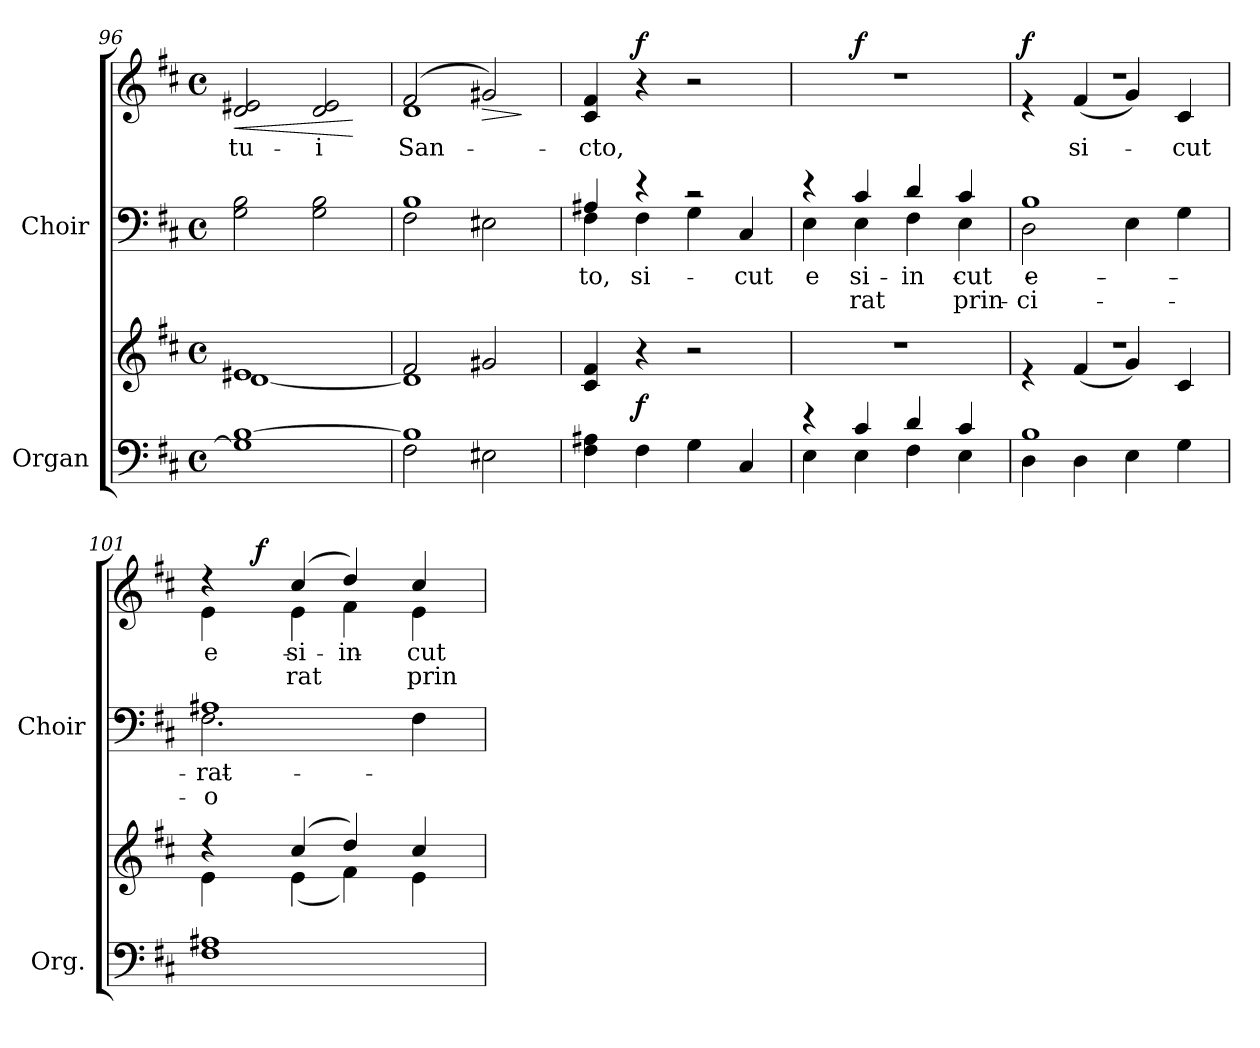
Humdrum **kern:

**kern	**kern	**dynam	**kern	**text	**text	**kern	**text	**text	**dynam
*part2	*part2	*part2	*part1	*part1	*part1	*part1	*part1	*part1	*part1
*staff4	*staff3	*staff3/4	*staff2	*staff2	*staff2	*staff1	*staff1	*staff1	*staff1/2
*I"Organ	*	*	*I"Choir	*	*	*	*	*	*
*I'Org.	*	*	*I'Choir	*	*	*	*	*	*
*clefF4	*clefG2	*	*clefF4	*	*	*clefG2	*	*	*
*k[f#c#]	*k[f#c#]	*	*k[f#c#]	*	*	*k[f#c#]	*	*	*
*D:	*D:	*	*D:	*	*	*D:	*	*	*
*M4/4	*M4/4	*	*M4/4	*	*	*M4/4	*	*	*
*met(c)	*met(c)	*	*met(c)	*	*	*met(c)	*	*	*
=96	=96	=96	=96	=96	=96	=96	=96	=96	=96
*	*^	*	*	*	*	*	*	*	*
!	!	!	!	!	!	!	!	!LO:LY:b:color=#000000	!	!LO:HP:b
1Gi] [1Bi	1e#Xi	[1di	.	2Gi\ 2Bi	.	.	2di/ 2e#Xi	-tu-	.	<
!	!	!	!	!	!	!	!	!LO:LY:b:color=#000000	!	!
.	.	.	.	2Gi\ 2Bi	.	.	2di/ 2e#i	-i	.	.
*	*v	*v	*	*	*	*	*	*	*	*
.	.	.	.	.	.	.	.	.	[
=97	=97	=97	=97	=97	=97	=97	=97	=97	=97
*^	*^	*	*^	*	*	*	*	*	*
!	!	!	!	!	!	!	!	!	!	!LO:LY:b:color=#000000	!	!
*	*	*	*	*	*	*	*	*	*^	*	*	*
1Bi]	2F#i\	2f#i/	1di]	.	1Bi	2F#i\	.	.	(2f#i/	1di	San-	.	.
!	!	!	!	!	!	!	!	!	!	!	!	!	!LO:HP:b
.	2E#Xi\	2g#Xi/	.	.	.	2E#Xi\	.	.	2g#Xi/)	.	.	.	>
*v	*v	*	*	*	*v	*v	*	*	*v	*v	*	*	*
*	*v	*v	*	*	*	*	*	*	*	*
.	.	.	.	.	.	.	.	.	]
!!LO:LB:g=z
=98	=98	=98	=98	=98	=98	=98	=98	=98	=98
!	!	!	!	!LO:LY:b:color=#000000	!	!	!	!	!
*	*	*	*^	*	*	*	*	*	*
!	!	!	!	!	!	!	!	!LO:LY:b:color=#000000	!	!
4F#i\ 4A#Xi	4c#i/ 4f#i	.	4A#Xi/	4F#i\	to,	.	4c#i/ 4f#i	-cto,	.	.
!	!	!	!	!	!LO:LY:b:color=#000000	!	!	!	!	!
4F#i\	4r	f	4r	4F#i\	si-	.	4r	.	.	f
4Gi\	2r	.	2r	4Gi\	.	.	2r	.	.	.
!	!	!	!	!	!LO:LY:b:color=#000000	!	!	!	!	!
4C#i/	.	.	.	4C#i/	-cut	.	.	.	.	.
=99	=99	=99	=99	=99	=99	=99	=99	=99	=99	=99
*^	*	*	*	*	*	*	*	*	*	*
!	!	!	!	!	!	!LO:LY:b:color=#000000	!	!	!	!	!
4r	4Ei\	1r	.	4r	4Ei\	e-	.	1r	.	.	.
!	!	!	!	!	!	!LO:LY:a:color=#000000	!LO:LY:b:color=#000000	!	!	!	!
4c#i/	4Ei\	.	.	4c#i/	4Ei\	si-	-rat	.	.	.	f
!	!	!	!	!	!	!LO:LY:b:color=#000000	!	!	!	!	!
4di/	4F#i\	.	.	4di/	4F#i\	in	.	.	.	.	.
!	!	!	!	!	!	!LO:LY:a:color=#000000	!LO:LY:b:color=#000000	!	!	!	!
4c#i/	4Ei\	.	.	4c#i/	4Ei\	-cut	prin-	.	.	.	.
=100	=100	=100	=100	=100	=100	=100	=100	=100	=100	=100	=100
*	*	*^	*	*	*	*	*	*	*	*	*
!	!	!	!	!	!	!	!LO:LY:a:color=#000000	!LO:LY:b:color=#000000	!	!	!	!
*	*	*	*	*	*	*	*	*	*^	*	*	*
1Bi	4Di\	1r	4r	.	1Bi	2Di\	e-	-ci-	1r	4r	.	.	f
!	!	!	!	!	!	!	!	!	!	!	!LO:LY:b:color=#000000	!	!
.	4Di\	.	(4f#i/	.	.	.	.	.	.	(4f#i/	si-	.	.
.	4Ei\	.	4gi/)	.	.	4Ei\	.	.	.	4gi/)	.	.	.
!	!	!	!	!	!	!	!	!	!	!	!LO:LY:b:color=#000000	!	!
.	4Gi\	.	4c#i/	.	.	4Gi\	.	.	.	4c#i/	-cut	.	.
*	*	*	*	*	*	*	*	*	*v	*v	*	*	*
=101	=101	=101	=101	=101	=101	=101	=101	=101	=101	=101	=101	=101
*	*	*	*	*	*	*	*	*	*^	*	*	*
!	!	!	!	!	!	!	!LO:LY:a:color=#000000	!LO:LY:b:color=#000000	!	!	!	!	!
*	*	*	*	*	*	*	*	*	*v	*v	*	*	*
*	*	*	*	*	*	*	*	*	*^	*	*	*
!	!	!	!	!	!	!	!	!	!	!	!LO:LY:b:color=#000000	!	!
*	*	*	*	*	*	*	*	*	*	*^	*	*	*
1A#Xi	1F#i	4r	4ei\	.	1A#Xi	2.F#i\	-rat	-o	4r	4ei\	16ryy	e-	.	.
.	.	.	.	.	.	.	.	.	.	.	32ryy	.	.	.
.	.	.	.	.	.	.	.	.	.	.	64ryy	.	.	.
.	.	.	.	.	.	.	.	.	.	.	128ryy	.	.	.
.	.	.	.	.	.	.	.	.	.	.	1024ryy	.	.	.
.	.	.	.	.	.	.	.	.	.	.	2ryy	.	.	f
!	!	!	!	!	!	!	!	!	!	!	!	!LO:LY:a:color=#000000	!LO:LY:b:color=#000000	!
.	.	(4cc#i/	(4ei\	.	.	.	.	.	(4cc#i/	4ei\	.	si-	-rat	.
!	!	!	!	!	!	!	!	!	!	!	!	!LO:LY:b:color=#000000	!	!
.	.	4ddi/)	4f#i\)	.	.	.	.	.	4ddi/)	4f#i\	.	in	.	.
.	.	.	.	.	.	.	.	.	.	.	4ryy	.	.	.
!	!	!	!	!	!	!	!	!	!	!	!	!LO:LY:a:color=#000000	!LO:LY:b:color=#000000	!
.	.	4cc#i/	4ei\	.	.	4F#i\	.	.	4cc#i/	4ei\	.	-cut	prin-	.
.	.	.	.	.	.	.	.	.	.	.	8ryy	.	.	.
.	.	.	.	.	.	.	.	.	.	.	256..ryy	.	.	.
*v	*v	*	*	*	*v	*v	*	*	*v	*v	*v	*	*	*
*	*v	*v	*	*	*	*	*	*	*	*
=	=	=	=	=	=	=	=	=	=
*-	*-	*-	*-	*-	*-	*-	*-	*-	*-
